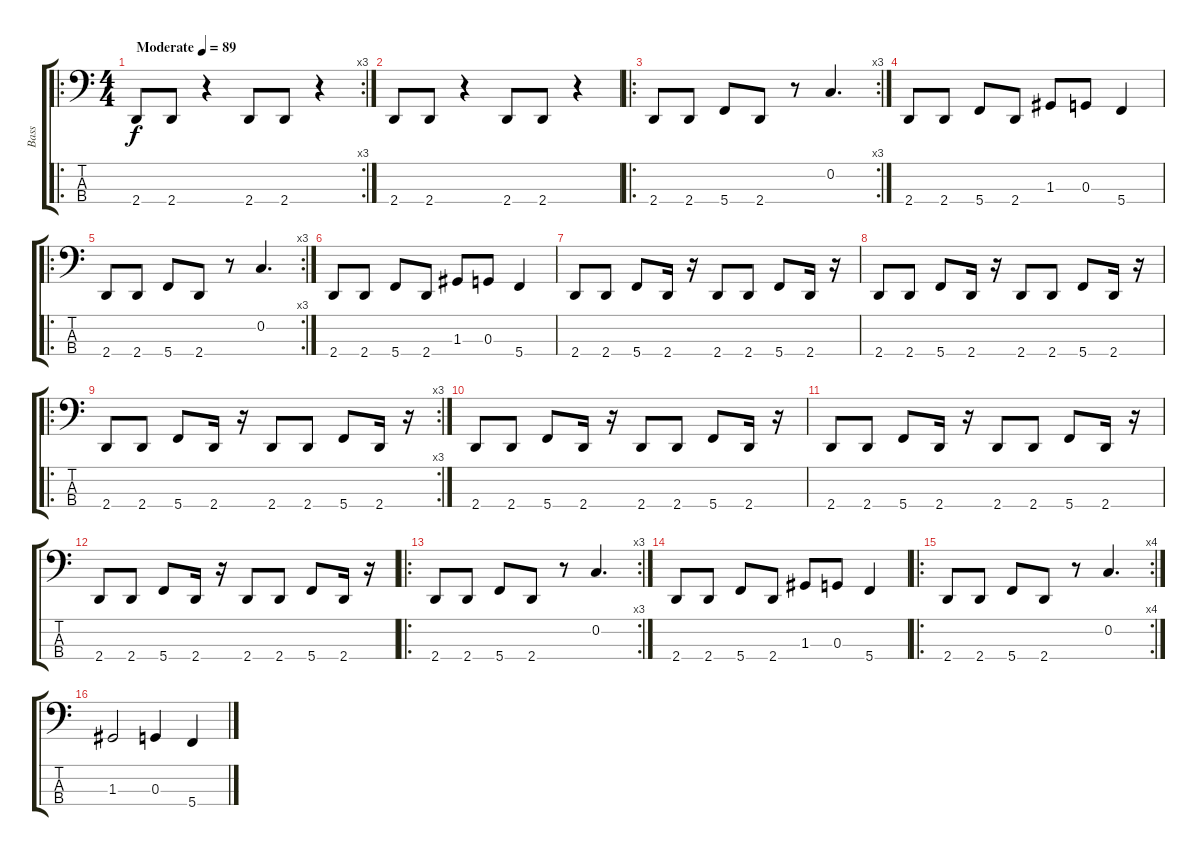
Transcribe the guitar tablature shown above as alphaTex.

\track ("Bass" "Bass") {instrument electricbassfinger}
\staff {score tabs}
\tuning (F2 C2 G1 C1) {hide}
\ro
\rc 3
\ts (4 4)
\tempo (89 "Moderate")
\clef f4
\ks c
2.4.8{dy f instrument electricbassfinger} 2.4.8 r.4 2.4.8 2.4.8 r.4 |
2.4.8 2.4.8 r.4 2.4.8 2.4.8 r.4 |
\ro
\rc 3
2.4.8 2.4.8 5.4.8 2.4.8 r.8 0.2.4{d} |
2.4.8 2.4.8 5.4.8 2.4.8 1.3.8 0.3.8 5.4.4 |
\ro
\rc 3
2.4.8 2.4.8 5.4.8 2.4.8 r.8 0.2.4{d} |
2.4.8 2.4.8 5.4.8 2.4.8 1.3.8 0.3.8 5.4.4 |
2.4.8 2.4.8 5.4.8 2.4.16 r.16 2.4.8 2.4.8 5.4.8 2.4.16 r.16 |
2.4.8 2.4.8 5.4.8 2.4.16 r.16 2.4.8 2.4.8 5.4.8 2.4.16 r.16 |
\ro
\rc 3
2.4.8 2.4.8 5.4.8 2.4.16 r.16 2.4.8 2.4.8 5.4.8 2.4.16 r.16 |
2.4.8 2.4.8 5.4.8 2.4.16 r.16 2.4.8 2.4.8 5.4.8 2.4.16 r.16 |
2.4.8 2.4.8 5.4.8 2.4.16 r.16 2.4.8 2.4.8 5.4.8 2.4.16 r.16 |
2.4.8 2.4.8 5.4.8 2.4.16 r.16 2.4.8 2.4.8 5.4.8 2.4.16 r.16 |
\ro
\rc 3
2.4.8 2.4.8 5.4.8 2.4.8 r.8 0.2.4{d} |
2.4.8 2.4.8 5.4.8 2.4.8 1.3.8 0.3.8 5.4.4 |
\ro
\rc 4
2.4.8 2.4.8 5.4.8 2.4.8 r.8 0.2.4{d} |
1.3.2 0.3.4 5.4.4
